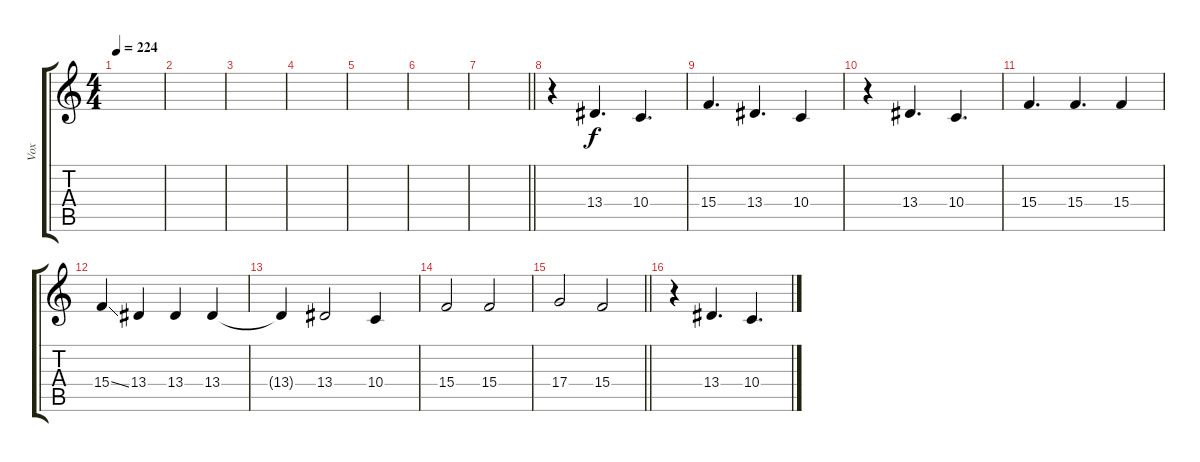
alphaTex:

\track ("Vox" "Vox") {instrument viola}
\staff {score tabs}
\tuning (E4 B3 G3 D3 A2 E2) {hide}
\ts (4 4)
\tempo 224
\clef g2
\ks c
|
|
|
|
|
|
\barLineRight lightlight
|
\section ("" " ")
r.4 13.4.4{d} 10.4.4{d} |
15.4.4{d} 13.4.4{d} 10.4.4 |
r.4 13.4.4{d} 10.4.4{d} |
15.4.4{d} 15.4.4{d} 15.4.4 |
15.4{ss}.4 13.4.4 13.4.4 13.4.4 |
13.4{t}.4 13.4.2 10.4.4 |
15.4.2 15.4.2 |
\barLineRight lightlight
17.4.2 15.4.2 |
r.4 13.4.4{d} 10.4.4{d}
